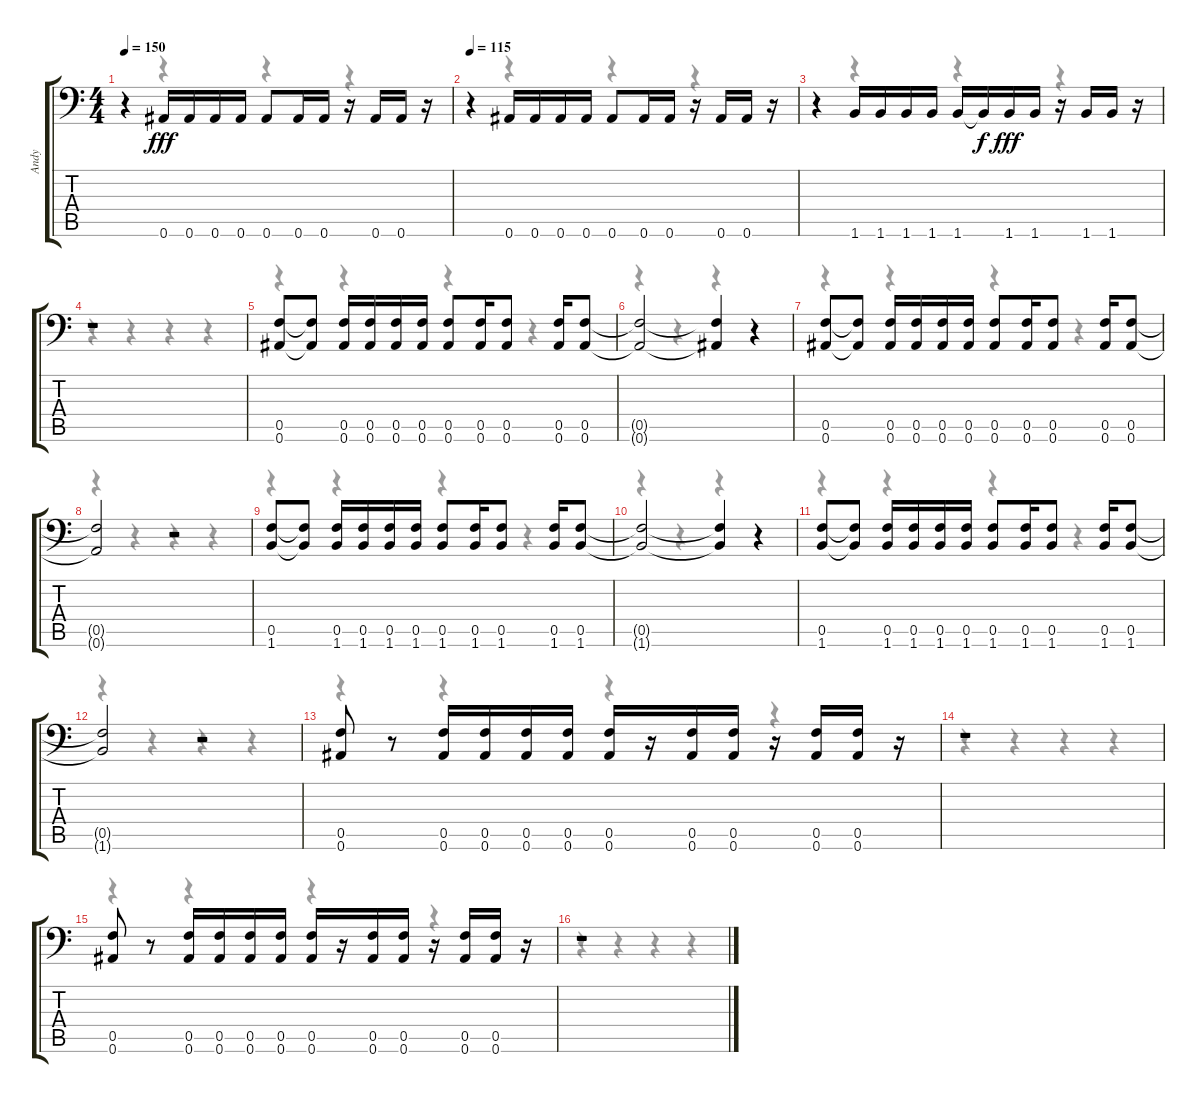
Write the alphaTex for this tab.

\track ("Andy" "Andy") {instrument distortionguitar}
\staff {score tabs}
\tuning (C4 G3 Eb3 Bb2 F2 Bb1) {hide}
\voice
\ts (4 4)
\tempo 150
\clef f4
\ks c
r.4{dy fff} 0.6.16 0.6.16 0.6.16 0.6.16 0.6.8 0.6.16 0.6.16 r.16 0.6.16 0.6.16 r.16 |
\tempo 115
r.4 0.6.16 0.6.16 0.6.16 0.6.16 0.6.8 0.6.16 0.6.16 r.16 0.6.16 0.6.16 r.16 |
r.4 1.6.16 1.6.16 1.6.16 1.6.16 1.6.16 1.6{t}.16{dy f} 1.6.16{dy fff} 1.6.16 r.16 1.6.16 1.6.16 r.16 |
r.1 |
(0.5 0.6).8 (0.5{t} 0.6{t}).8 (0.5 0.6).16 (0.5 0.6).16 (0.5 0.6).16 (0.5 0.6).16 (0.5 0.6).8 (0.5 0.6).16 (0.5 0.6).8 (0.5 0.6).16 (0.5 0.6).8 |
(0.5{t} 0.6{t}).2 (0.5{t} 0.6{t}).4 r.4 |
(0.5 0.6).8 (0.5{t} 0.6{t}).8 (0.5 0.6).16 (0.5 0.6).16 (0.5 0.6).16 (0.5 0.6).16 (0.5 0.6).8 (0.5 0.6).16 (0.5 0.6).8 (0.5 0.6).16 (0.5 0.6).8 |
(0.5{t} 0.6{t}).2 r.2 |
(0.5 1.6).8 (0.5{t} 1.6{t}).8 (0.5 1.6).16 (0.5 1.6).16 (0.5 1.6).16 (0.5 1.6).16 (0.5 1.6).8 (0.5 1.6).16 (0.5 1.6).8 (0.5 1.6).16 (0.5 1.6).8 |
(0.5{t} 1.6{t}).2 (0.5{t} 1.6{t}).4 r.4 |
(0.5 1.6).8 (0.5{t} 1.6{t}).8 (0.5 1.6).16 (0.5 1.6).16 (0.5 1.6).16 (0.5 1.6).16 (0.5 1.6).8 (0.5 1.6).16 (0.5 1.6).8 (0.5 1.6).16 (0.5 1.6).8 |
(0.5{t} 1.6{t}).2 r.2 |
(0.5 0.6).8 r.8 (0.5 0.6).16 (0.5 0.6).16 (0.5 0.6).16 (0.5 0.6).16 (0.5 0.6).16 r.16 (0.5 0.6).16 (0.5 0.6).16 r.16 (0.5 0.6).16 (0.5 0.6).16 r.16 |
r.1 |
(0.5 0.6).8 r.8 (0.5 0.6).16 (0.5 0.6).16 (0.5 0.6).16 (0.5 0.6).16 (0.5 0.6).16 r.16 (0.5 0.6).16 (0.5 0.6).16 r.16 (0.5 0.6).16 (0.5 0.6).16 r.16 |
r.1
\voice
\clef f4
\ottava regular
\simile none
\ks c
r.4{dy f} r.4 r.4 r.4 |
r.4 r.4 r.4 r.4 |
r.4 r.4 r.4 r.4 |
r.4 r.4 r.4 r.4 |
r.4 r.4 r.4 r.4 |
r.4 r.4 r.4 r.4 |
r.4 r.4 r.4 r.4 |
r.4 r.4 r.4 r.4 |
r.4 r.4 r.4 r.4 |
r.4 r.4 r.4 r.4 |
r.4 r.4 r.4 r.4 |
r.4 r.4 r.4 r.4 |
r.4 r.4 r.4 r.4 |
r.4 r.4 r.4 r.4 |
r.4 r.4 r.4 r.4 |
r.4 r.4 r.4 r.4
